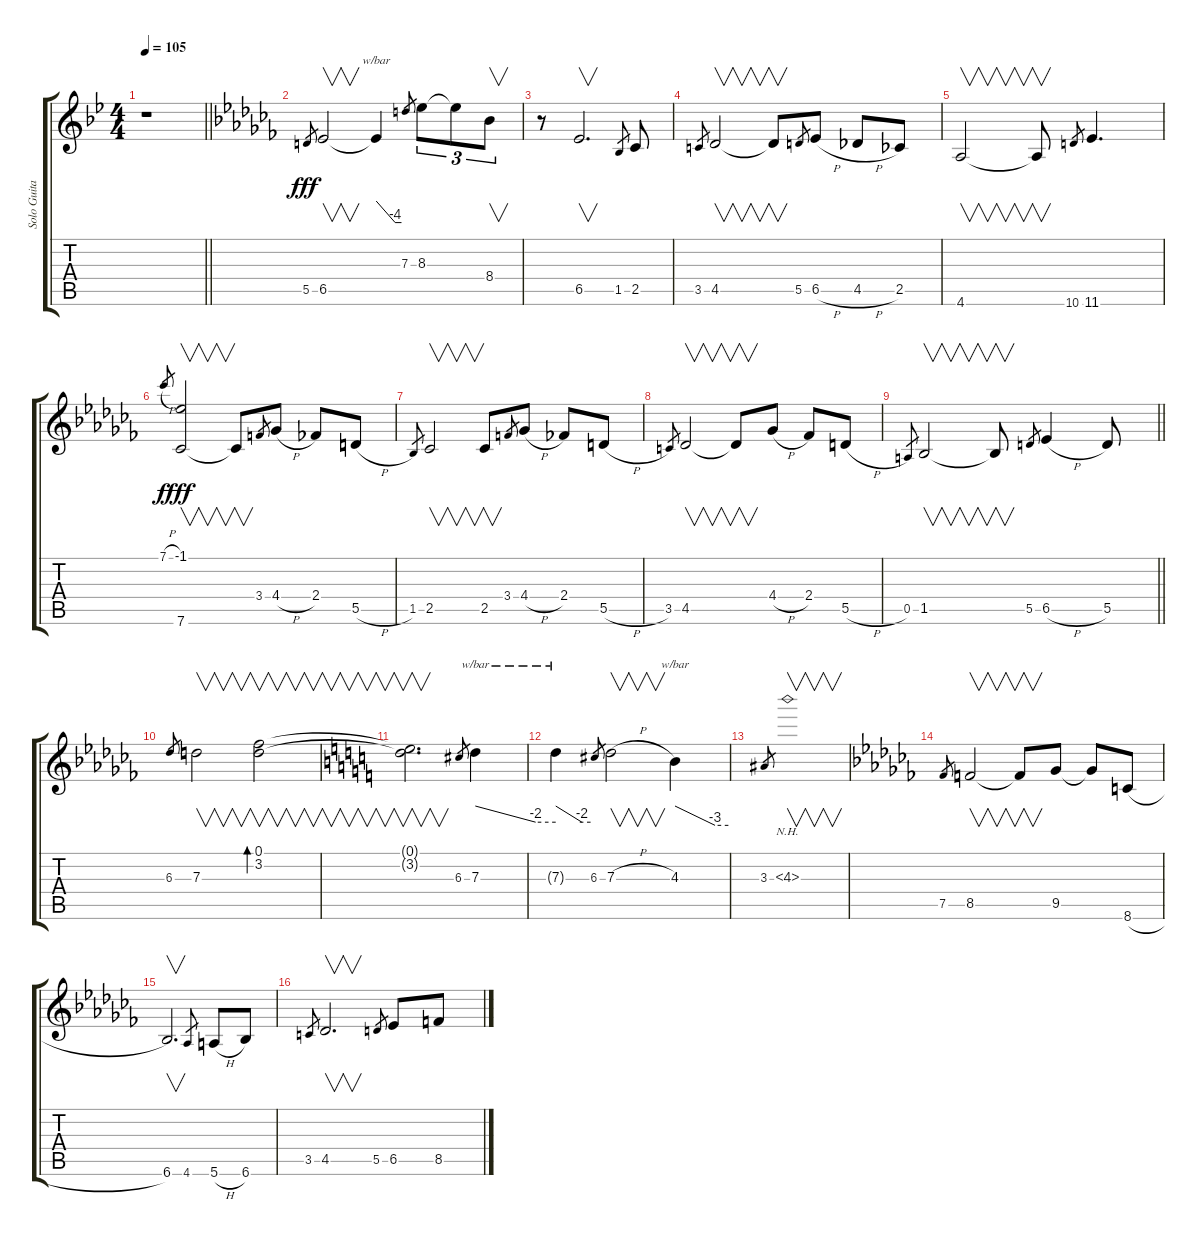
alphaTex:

\track ("Solo Guitar ( James Murphy )" "Solo Guita") {instrument overdrivenguitar}
\staff {score tabs}
\tuning (E4 B3 G3 D3 A2 E2) {hide}
\ts (4 4)
\tempo 105
\clef g2
\barLineRight lightlight
\ks bb
r.1{dy fff} |
\ks cb
5.5.8{gr} 6.5.2{v} 6.5{t}.4{tbe (custom default 0 0 45 -16 60 -16)} 7.3.8{gr} 8.3.8{tu (3 2)} 8.3{t}.8{tu (3 2)} 8.4.8{v tu (3 2)} |
r.8 6.5.2{v d} 1.5.8{gr} 2.5.8 |
3.5.8{gr} 4.5.2{v} 4.5{t}.8{v} 5.5.8{gr} 6.5{h}.8 4.5{h}.8 2.5.8 |
4.6.2{v} 4.6{t}.8{v} 10.6.8{gr} 11.6.4{d} |
7.1{h}.8{gr dy f} (-1.1 7.6).2{v dy fff} 7.6{t}.8{v} 3.4.8{gr} 4.4{h}.8 2.4.8 5.5{h}.8 |
1.5.8{gr} 2.5.2{v} 2.5.8{v} 3.4.8{gr} 4.4{h}.8 2.4.8 5.5{h}.8 |
3.5.8{gr} 4.5.2{v} 4.5{t}.8{v} 4.4{h}.8 2.4.8 5.5{h}.8 |
\barLineRight lightlight
0.5.8{gr} 1.5.2{v} 1.5{t}.8{v} 5.5.8{gr} 6.5{h}.4 5.5.8 |
6.3.8{gr} 7.3.2{v} (0.1 3.2).2{v bd 30} |
\ks c
(0.1{t} 3.2{t}).2{v d} 6.3.8{gr} 7.3.4{tbe (custom default 0 0 45 -8 60 -8)} |
7.3{t}.4{tbe (custom default 0 0 45 -8 60 -8)} 6.3.8{gr} 7.3{h}.2{v} 4.3.4{tbe (custom default 0 0 45 -12 60 -12)} |
3.3.8{gr} 4.3{nh}.1{v} |
\ks cb
7.5.8{gr} 8.5.2{v} 8.5{t}.8{v} 9.5.8 9.5{t}.8 8.6{h}.8 |
6.6.2{v d} 4.6.8{gr} 5.6{h}.8 6.6.8 |
3.5.8{gr} 4.5.2{v d} 5.5.8{gr} 6.5.8 8.5.8
